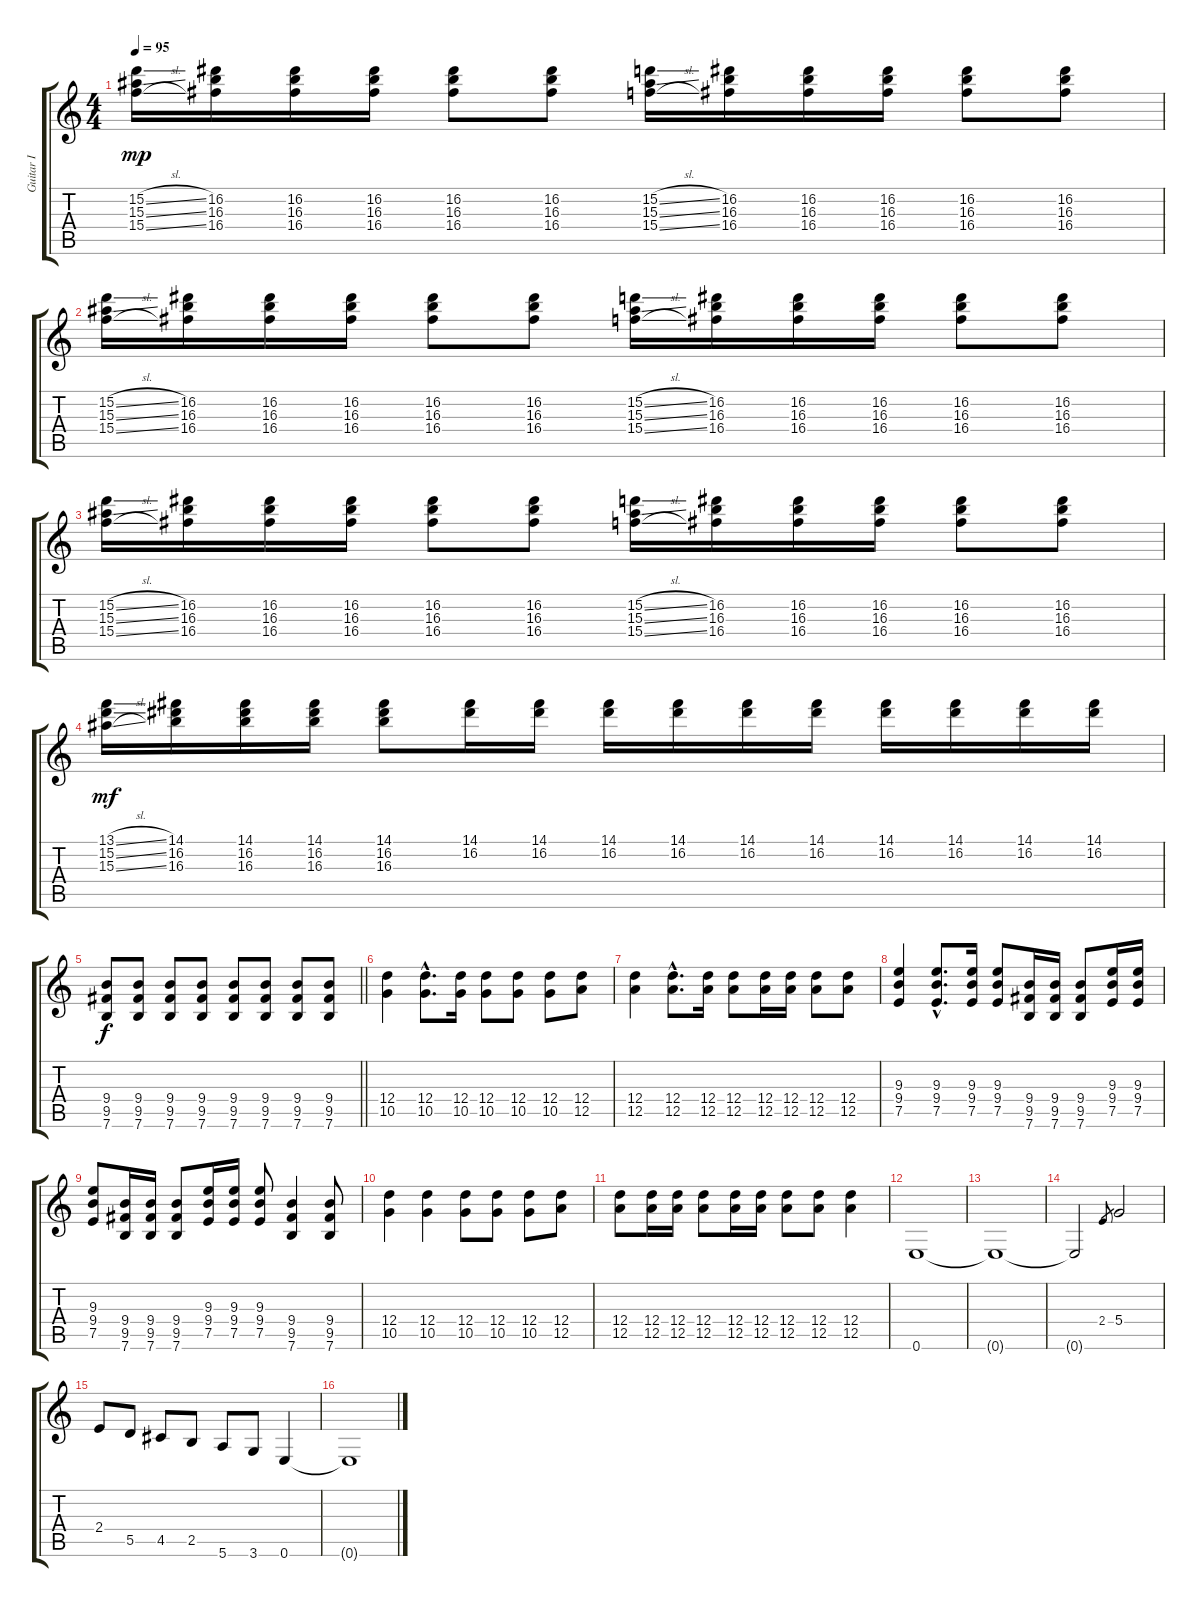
\track ("Guitar I" "Guitar I") {instrument distortionguitar}
\staff {score tabs}
\tuning (E4 B3 G3 D3 A2 E2) {hide}
\ts (4 4)
\tempo 95
\clef g2
\ks c
(15.2{sl} 15.3{sl} 15.4{sl}).16{dy mp} (16.2 16.3 16.4).16 (16.2 16.3 16.4).16 (16.2 16.3 16.4).16 (16.2 16.3 16.4).8 (16.2 16.3 16.4).8 (15.2{sl} 15.3{sl} 15.4{sl}).16 (16.2 16.3 16.4).16 (16.2 16.3 16.4).16 (16.2 16.3 16.4).16 (16.2 16.3 16.4).8 (16.2 16.3 16.4).8 |
(15.2{sl} 15.3{sl} 15.4{sl}).16 (16.2 16.3 16.4).16 (16.2 16.3 16.4).16 (16.2 16.3 16.4).16 (16.2 16.3 16.4).8 (16.2 16.3 16.4).8 (15.2{sl} 15.3{sl} 15.4{sl}).16 (16.2 16.3 16.4).16 (16.2 16.3 16.4).16 (16.2 16.3 16.4).16 (16.2 16.3 16.4).8 (16.2 16.3 16.4).8 |
(15.2{sl} 15.3{sl} 15.4{sl}).16 (16.2 16.3 16.4).16 (16.2 16.3 16.4).16 (16.2 16.3 16.4).16 (16.2 16.3 16.4).8 (16.2 16.3 16.4).8 (15.2{sl} 15.3{sl} 15.4{sl}).16 (16.2 16.3 16.4).16 (16.2 16.3 16.4).16 (16.2 16.3 16.4).16 (16.2 16.3 16.4).8 (16.2 16.3 16.4).8 |
(13.1{sl} 15.2{sl} 15.3{sl}).16{dy mf} (14.1 16.2 16.3).16 (14.1 16.2 16.3).16 (14.1 16.2 16.3).16 (14.1 16.2 16.3).8 (14.1 16.2).16 (14.1 16.2).16 (14.1 16.2).16 (14.1 16.2).16 (14.1 16.2).16 (14.1 16.2).16 (14.1 16.2).16 (14.1 16.2).16 (14.1 16.2).16 (14.1 16.2).16 |
\barLineRight lightlight
(9.4 9.5 7.6).8{dy f} (9.4 9.5 7.6).8 (9.4 9.5 7.6).8 (9.4 9.5 7.6).8 (9.4 9.5 7.6).8 (9.4 9.5 7.6).8 (9.4 9.5 7.6).8 (9.4 9.5 7.6).8 |
(12.4 10.5).4 (12.4{hac} 10.5{hac}).8{d} (12.4 10.5).16 (12.4 10.5).8 (12.4 10.5).8 (12.4 10.5).8 (12.4 12.5).8 |
(12.4 12.5).4 (12.4{hac} 12.5{hac}).8{d} (12.4 12.5).16 (12.4 12.5).8 (12.4 12.5).16 (12.4 12.5).16 (12.4 12.5).8 (12.4 12.5).8 |
(9.3 9.4 7.5).4 (9.3{hac} 9.4{hac} 7.5{hac}).8{d} (9.3 9.4 7.5).16 (9.3 9.4 7.5).8 (9.4 9.5 7.6).16 (9.4 9.5 7.6).16 (9.4 9.5 7.6).8 (9.3 9.4 7.5).16 (9.3 9.4 7.5).16 |
(9.3 9.4 7.5).8 (9.4 9.5 7.6).16 (9.4 9.5 7.6).16 (9.4 9.5 7.6).8 (9.3 9.4 7.5).16 (9.3 9.4 7.5).16 (9.3 9.4 7.5).8 (9.4 9.5 7.6).4 (9.4 9.5 7.6).8 |
(12.4 10.5).4 (12.4 10.5).4 (12.4 10.5).8 (12.4 10.5).8 (12.4 10.5).8 (12.4 12.5).8 |
(12.4 12.5).8 (12.4 12.5).16 (12.4 12.5).16 (12.4 12.5).8 (12.4 12.5).16 (12.4 12.5).16 (12.4 12.5).8 (12.4 12.5).8 (12.4 12.5).4 |
0.6.1 |
0.6{t}.1 |
0.6{t}.2 2.4.8{gr} 5.4.2 |
2.4.8 5.5.8 4.5.8 2.5.8 5.6.8 3.6.8 0.6.4 |
0.6{t}.1
